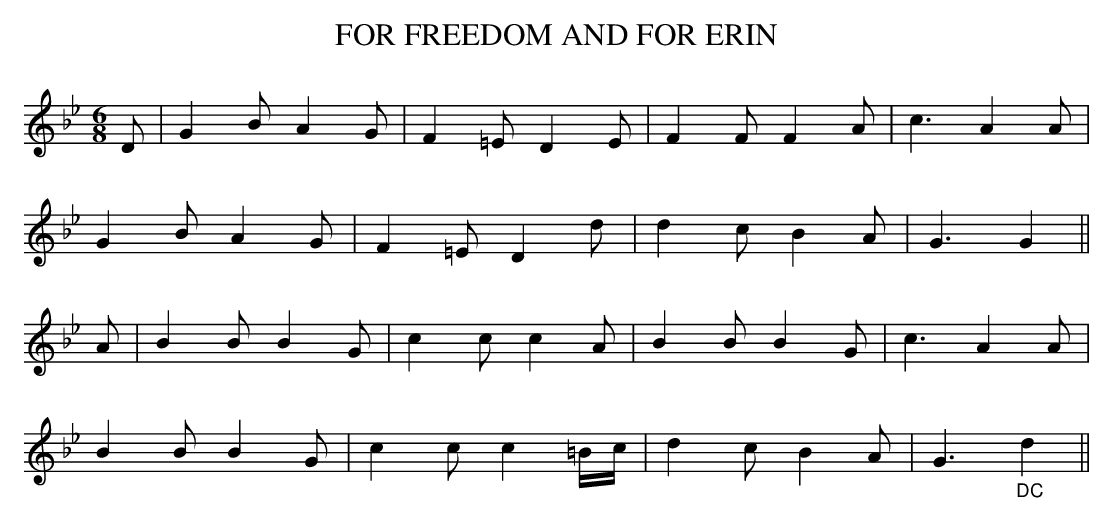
X:1
T:FOR FREEDOM AND FOR ERIN
M:6/8
L:1/8
K:Gm
D|G2B A2G|F2=E D2E|F2F F2A|c3 A2A|
G2B A2G|F2=E D2d|d2c B2A|G3 G2||%fine
A|B2B B2G|c2c c2A|B2B B2G|c3 A2A|
B2B B2G|c2c c2=B/c/|d2c B2A|G3 "_DC"d2||
